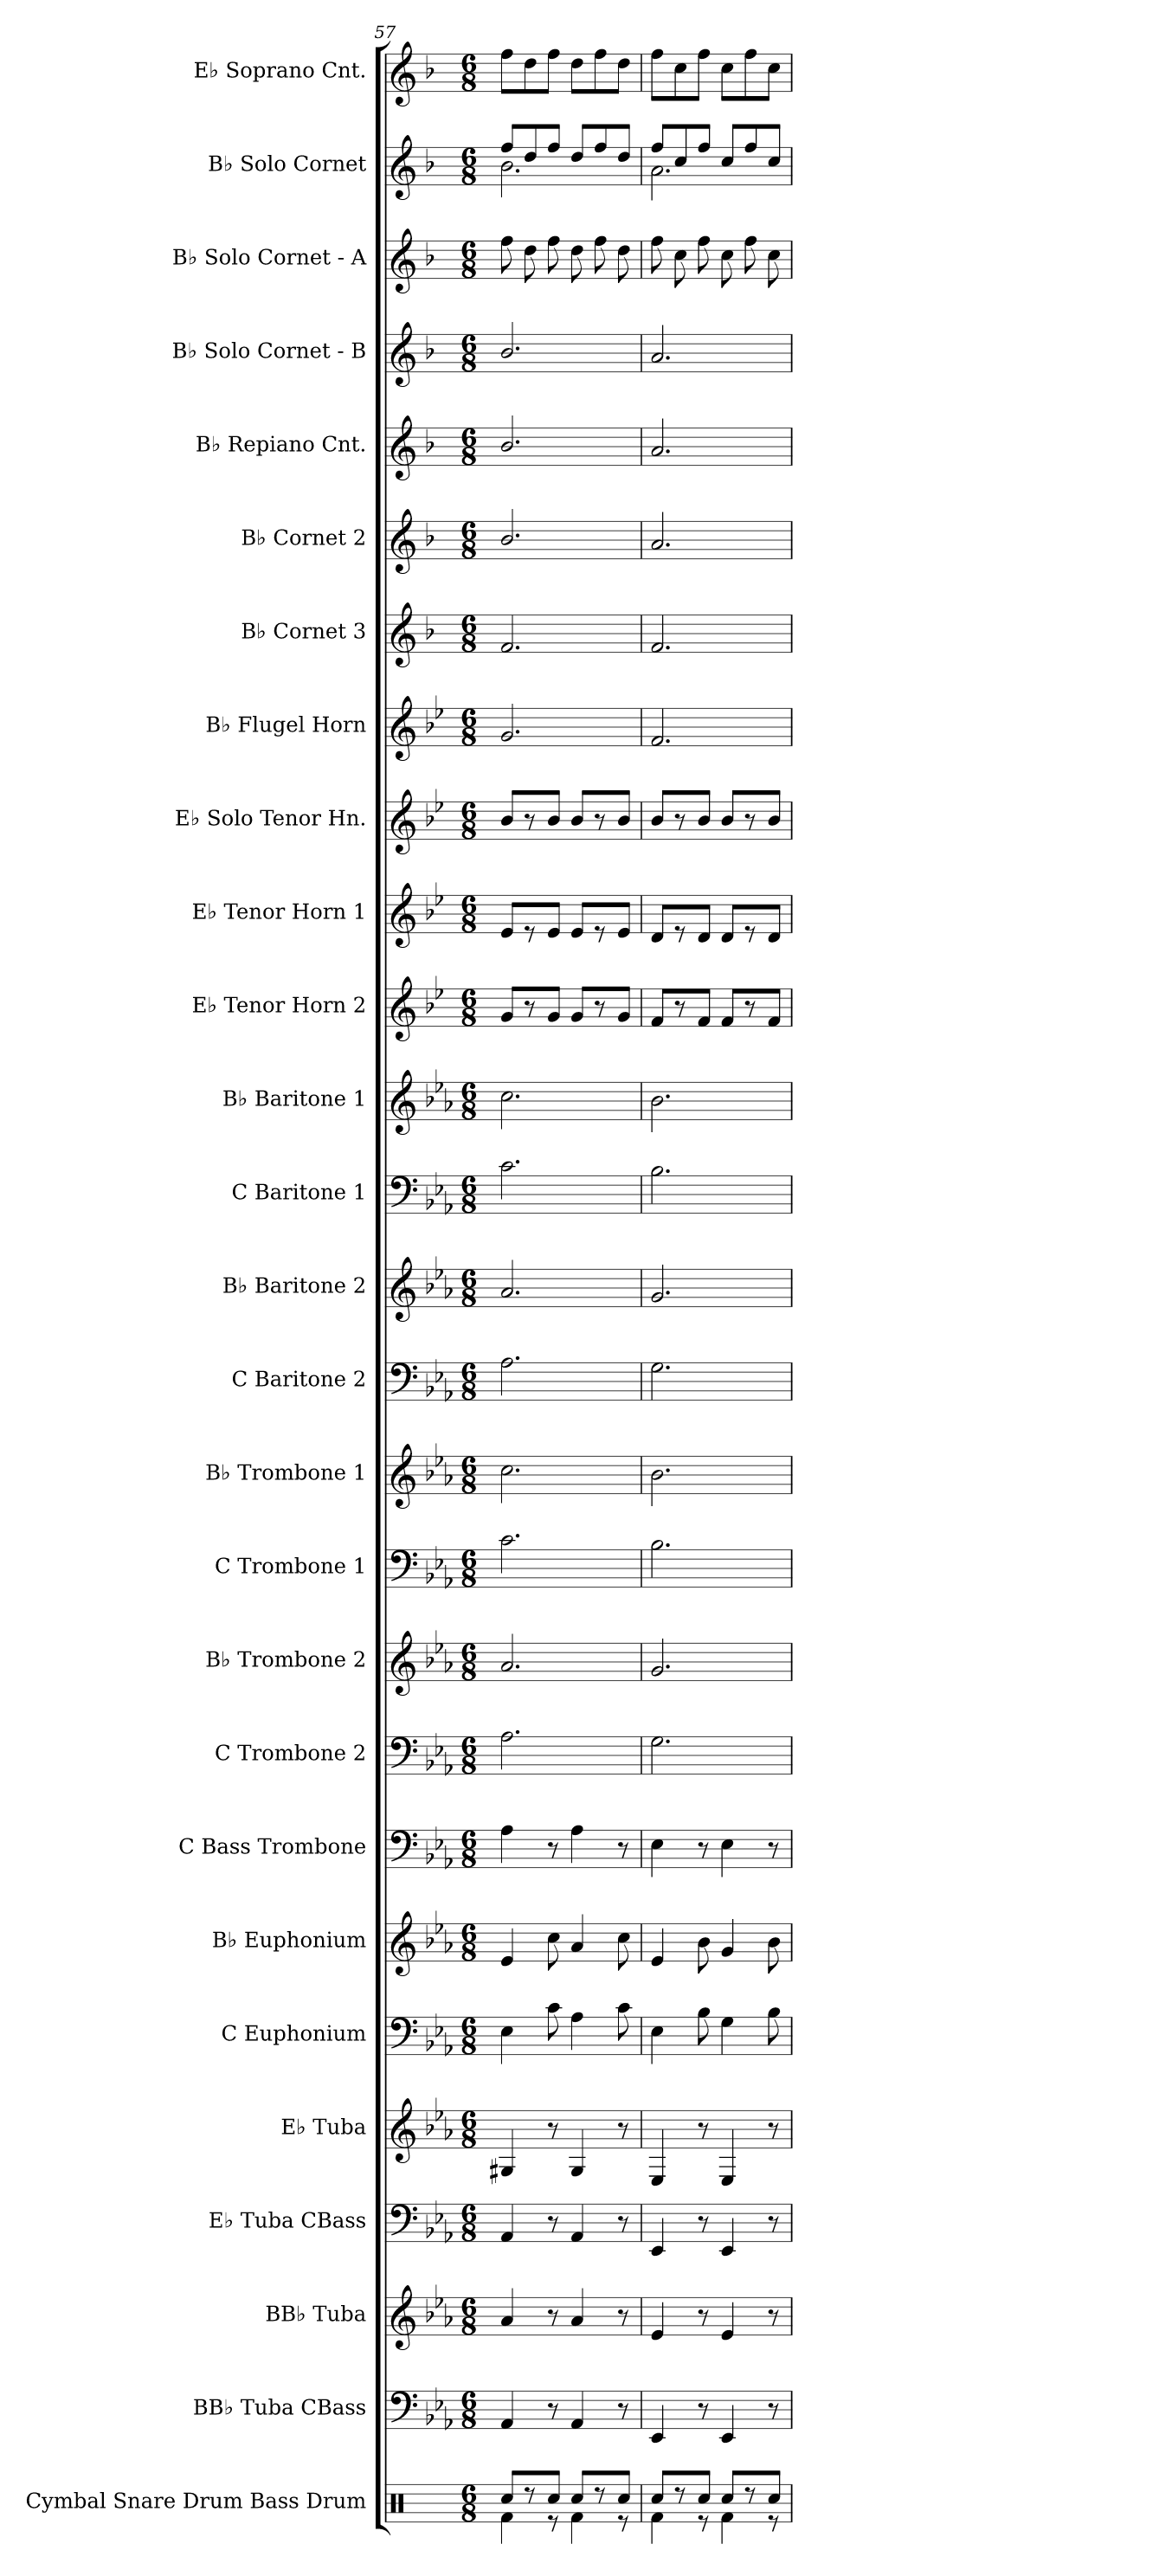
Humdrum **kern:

**kern	**kern	**kern	**kern	**kern	**kern	**kern	**kern	**kern	**kern	**kern	**kern	**kern	**kern	**kern	**kern	**kern	**kern	**kern	**kern	**kern	**kern	**kern	**kern	**kern	**kern	**kern
*part27	*part26	*part25	*part24	*part23	*part22	*part21	*part20	*part19	*part18	*part17	*part16	*part15	*part14	*part13	*part12	*part11	*part10	*part9	*part8	*part7	*part6	*part5	*part4	*part3	*part2	*part1
*staff27	*staff26	*staff25	*staff24	*staff23	*staff22	*staff21	*staff20	*staff19	*staff18	*staff17	*staff16	*staff15	*staff14	*staff13	*staff12	*staff11	*staff10	*staff9	*staff8	*staff7	*staff6	*staff5	*staff4	*staff3	*staff2	*staff1
*I"Cymbal Snare Drum Bass Drum	*I"BB♭ Tuba CBass	*I"BB♭ Tuba	*I"E♭ Tuba CBass	*I"E♭ Tuba	*I"C Euphonium	*I"B♭ Euphonium	*I"C Bass Trombone	*I"C Trombone 2	*I"B♭ Trombone 2	*I"C Trombone 1	*I"B♭ Trombone 1	*I"C Baritone 2	*I"B♭ Baritone 2	*I"C Baritone 1	*I"B♭ Baritone 1	*I"E♭ Tenor Horn 2	*I"E♭ Tenor Horn 1	*I"E♭ Solo Tenor Hn.	*I"B♭ Flugel Horn	*I"B♭ Cornet 3	*I"B♭ Cornet 2	*I"B♭ Repiano Cnt.	*I"B♭ Solo Cornet - B	*I"B♭ Solo Cornet - A	*I"B♭ Solo Cornet	*I"E♭ Soprano Cnt.
*I'Cym. S.D. B.D.	*	*I'BB♭ Tba.	*	*I'E♭ Tba.	*I'C Euph.	*I'B♭ Euph.	*I'C Bs. Tbn.	*I'C Tbn. 2	*I'B♭ Tbn. 2	*I'C Tbn. 1	*I'B♭ Tbn. 1	*I'C Bar. 2	*I'B♭ Bar. 2	*I'C Bar. 1	*I'B♭ Bar. 1	*I'E♭ Hn. 2	*I'E♭ Hn. 1	*I'E♭ Solo Hn.	*I'B♭ Flg. Hn.	*I'B♭ Cnt. 3	*I'B♭ Cnt. 2	*I'B♭ Rep. Cnt.	*I'B♭ Solo Cnt. - B	*I'B♭ Solo Cnt. - A	*I'B♭ Solo Cnt.	*I'E♭ Sop. Cnt.
*clefX	*clefF4	*clefG2	*clefF4	*clefG2	*clefF4	*clefG2	*clefF4	*clefF4	*clefG2	*clefF4	*clefG2	*clefF4	*clefG2	*clefF4	*clefG2	*clefG2	*clefG2	*clefG2	*clefG2	*clefG2	*clefG2	*clefG2	*clefG2	*clefG2	*clefG2	*clefG2
*	*	*ITrd14c24	*	*ITrd7c12	*	*ITrd7c12	*	*	*ITrd7c12	*	*ITrd7c12	*	*ITrd7c12	*	*ITrd7c12	*ITrd4c7	*ITrd4c7	*ITrd4c7	*ITrd4c7	*ITrd1c2	*ITrd1c2	*ITrd1c2	*ITrd1c2	*ITrd1c2	*ITrd1c2	*ITrd1c2
*k[]	*k[b-e-a-]	*k[b-e-a-]	*k[b-e-a-]	*k[b-e-a-]	*k[b-e-a-]	*k[b-e-a-]	*k[b-e-a-]	*k[b-e-a-]	*k[b-e-a-]	*k[b-e-a-]	*k[b-e-a-]	*k[b-e-a-]	*k[b-e-a-]	*k[b-e-a-]	*k[b-e-a-]	*k[b-e-a-]	*k[b-e-a-]	*k[b-e-a-]	*k[b-e-a-]	*k[b-e-a-]	*k[b-e-a-]	*k[b-e-a-]	*k[b-e-a-]	*k[b-e-a-]	*k[b-e-a-]	*k[b-e-a-]
*M6/8	*M6/8	*M6/8	*M6/8	*M6/8	*M6/8	*M6/8	*M6/8	*M6/8	*M6/8	*M6/8	*M6/8	*M6/8	*M6/8	*M6/8	*M6/8	*M6/8	*M6/8	*M6/8	*M6/8	*M6/8	*M6/8	*M6/8	*M6/8	*M6/8	*M6/8	*M6/8
=57	=57	=57	=57	=57	=57	=57	=57	=57	=57	=57	=57	=57	=57	=57	=57	=57	=57	=57	=57	=57	=57	=57	=57	=57	=57	=57
*^	*	*	*	*	*	*	*	*	*	*	*	*	*	*	*	*	*	*	*	*	*	*	*	*	*^	*
8Rcc/L	4Rf\	4AA-/	4AA-/	4AA-/	4GG#X/	4E-\	4E-/	4A-\	2.A-\	2.A-/	2.c\	2.c\	2.A-\	2.A-/	2.c\	2.c\	8c/L	8A-/L	8e-/L	2.c/	2.e-/	2.a-/	2.a-/	2.a-/	8ee-\	8ee-/L	2.a-\	8ee-\L
8r	.	.	.	.	.	.	.	.	.	.	.	.	.	.	.	.	8r	8r	8r	.	.	.	.	.	8cc\	8cc/	.	8cc\
8Rcc/J	8r	8r	8r	8r	8r	8c\	8c\	8r	.	.	.	.	.	.	.	.	8c/J	8A-/J	8e-/J	.	.	.	.	.	8ee-\	8ee-/J	.	8ee-\J
8Rcc/L	4Rf\	4AA-/	4AA-/	4AA-/	4GG#/	4A-\	4A-/	4A-\	.	.	.	.	.	.	.	.	8c/L	8A-/L	8e-/L	.	.	.	.	.	8cc\	8cc/L	.	8cc\L
8r	.	.	.	.	.	.	.	.	.	.	.	.	.	.	.	.	8r	8r	8r	.	.	.	.	.	8ee-\	8ee-/	.	8ee-\
8Rcc/J	8r	8r	8r	8r	8r	8c\	8c\	8r	.	.	.	.	.	.	.	.	8c/J	8A-/J	8e-/J	.	.	.	.	.	8cc\	8cc/J	.	8cc\J
=58	=58	=58	=58	=58	=58	=58	=58	=58	=58	=58	=58	=58	=58	=58	=58	=58	=58	=58	=58	=58	=58	=58	=58	=58	=58	=58	=58	=58
8Rcc/L	4Rf\	4EE-/	4EE-/	4EE-/	4EE-/	4E-\	4E-/	4E-\	2.G\	2.G/	2.B-\	2.B-\	2.G\	2.G/	2.B-\	2.B-\	8B-/L	8G/L	8e-/L	2.B-/	2.e-/	2.g/	2.g/	2.g/	8ee-\	8ee-/L	2.g\	8ee-\L
8r	.	.	.	.	.	.	.	.	.	.	.	.	.	.	.	.	8r	8r	8r	.	.	.	.	.	8b-\	8b-/	.	8b-\
8Rcc/J	8r	8r	8r	8r	8r	8B-\	8B-\	8r	.	.	.	.	.	.	.	.	8B-/J	8G/J	8e-/J	.	.	.	.	.	8ee-\	8ee-/J	.	8ee-\J
8Rcc/L	4Rf\	4EE-/	4EE-/	4EE-/	4EE-/	4G\	4G/	4E-\	.	.	.	.	.	.	.	.	8B-/L	8G/L	8e-/L	.	.	.	.	.	8b-\	8b-/L	.	8b-\L
8r	.	.	.	.	.	.	.	.	.	.	.	.	.	.	.	.	8r	8r	8r	.	.	.	.	.	8ee-\	8ee-/	.	8ee-\
8Rcc/J	8r	8r	8r	8r	8r	8B-\	8B-\	8r	.	.	.	.	.	.	.	.	8B-/J	8G/J	8e-/J	.	.	.	.	.	8b-\	8b-/J	.	8b-\J
*v	*v	*	*	*	*	*	*	*	*	*	*	*	*	*	*	*	*	*	*	*	*	*	*	*	*	*v	*v	*
=	=	=	=	=	=	=	=	=	=	=	=	=	=	=	=	=	=	=	=	=	=	=	=	=	=	=
*-	*-	*-	*-	*-	*-	*-	*-	*-	*-	*-	*-	*-	*-	*-	*-	*-	*-	*-	*-	*-	*-	*-	*-	*-	*-	*-
